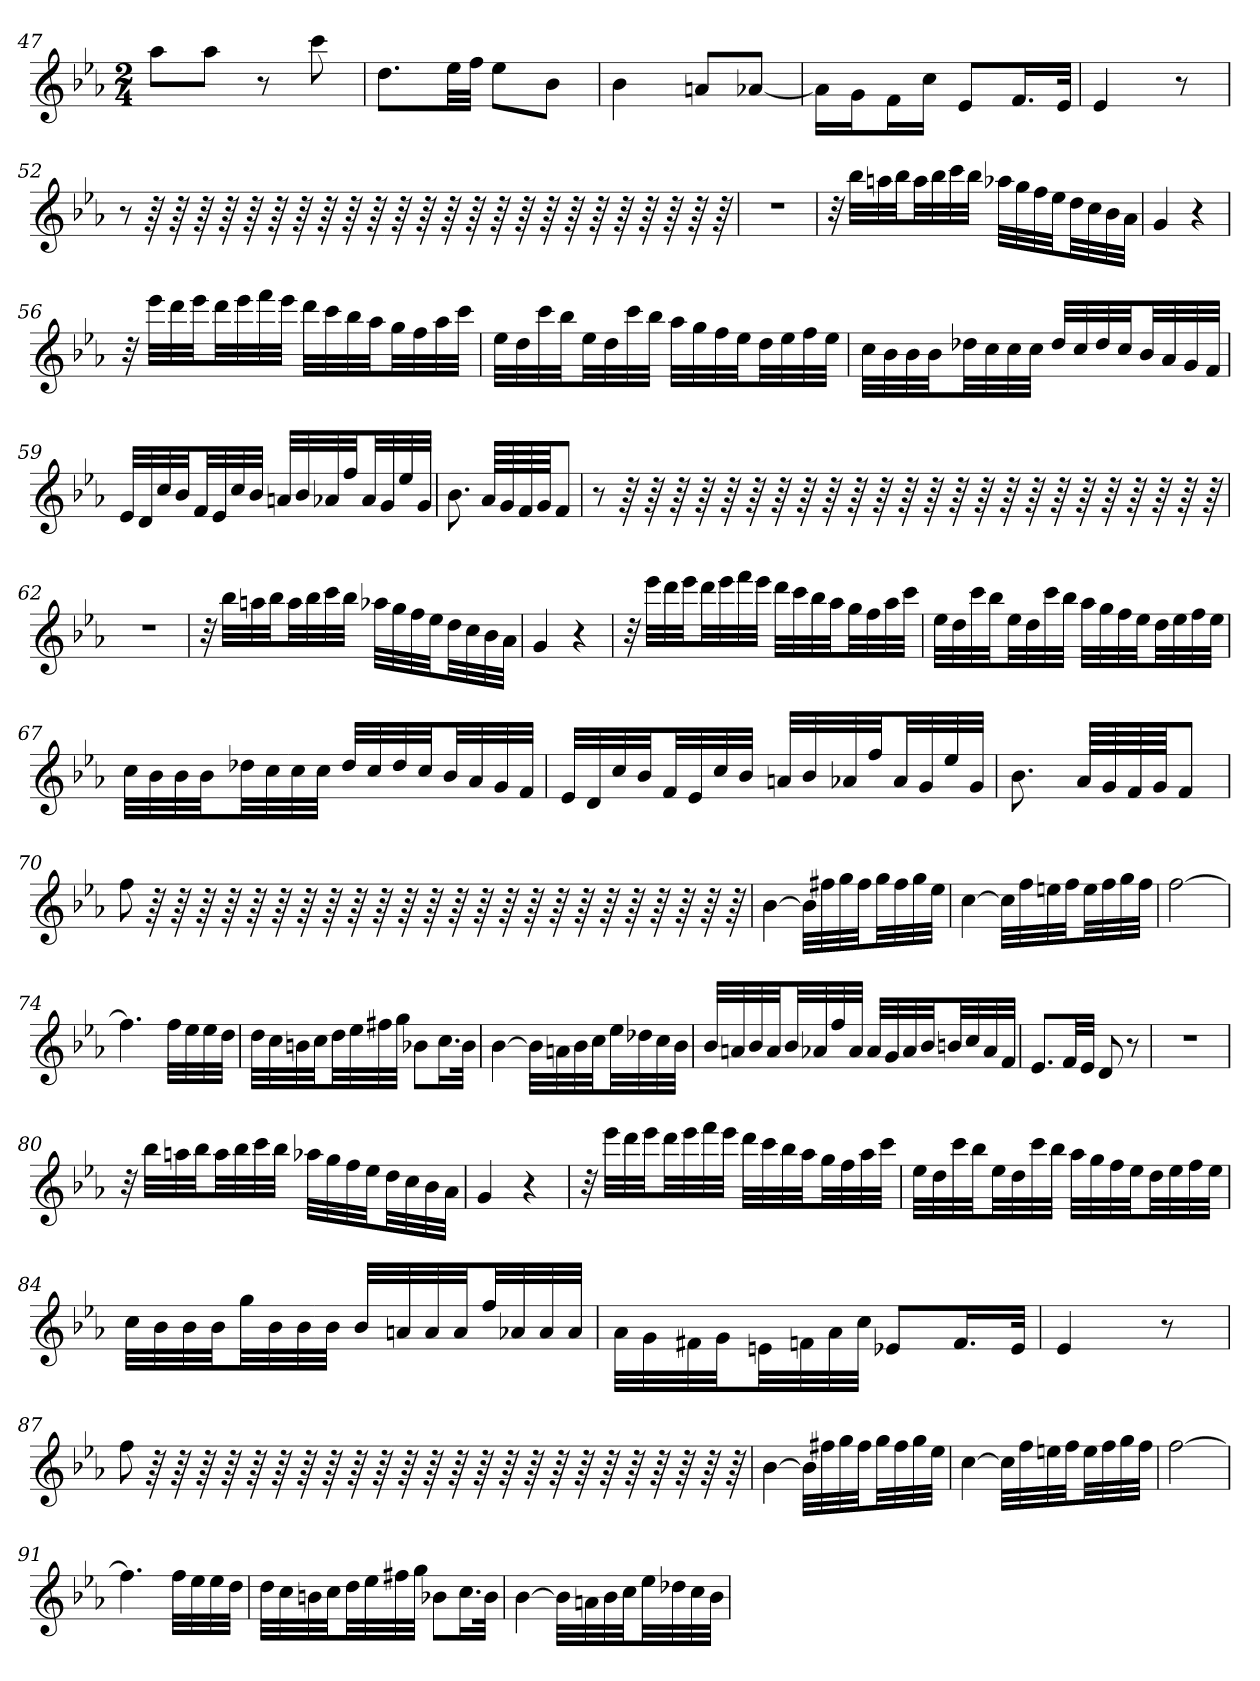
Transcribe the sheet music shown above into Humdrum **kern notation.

**kern
*part1
*staff1
*clefG2
*k[b-e-a-]
*E-:
*M2/4
=47
8aa-\L
8aa-\J
8r
8ccc
=48
8.dd\L
32ee-\LL
32ff\JJJ
8ee-\L
8b-\J
=49
4b-
8an/L
[8a-X/J
=50
16a-\LL]
16g\J
16f\L
16cc\JJ
8e-/L
16.f/L
32e-/JJk
=51
4e-
8r
=52
8r
64r
64r
64r
64r
64r
64r
64r
64r
64r
64r
64r
64r
64r
64r
64r
64r
64r
64r
64r
64r
64r
64r
64r
64r
=53
2r
=54
32r
32bb-\LLL
32aan\
32bb-\JJ
32aa\LL
32bb-\
32ccc\
32bb-\JJJ
32aa-X\LLL
32gg\
32ff\
32ee-\JJ
32dd\LL
32cc\
32b-\
32a-\JJJ
=55
4g
4r
=56
32r
32eee-\LLL
32ddd\
32eee-\JJ
32ddd\LL
32eee-\
32fff\
32eee-\JJJ
32ddd\LLL
32ccc\
32bb-\
32aa-\JJ
32gg\LL
32ff\
32aa-\
32ccc\JJJ
=57
32ee-\LLL
32dd\
32ccc\
32bb-\JJ
32ee-\LL
32dd\
32ccc\
32bb-\JJJ
32aa-\LLL
32gg\
32ff\
32ee-\JJ
32dd\LL
32ee-\
32ff\
32ee-\JJJ
=58
32cc\LLL
32b-\
32b-\
32b-\JJ
32dd-X\LL
32cc\
32cc\
32cc\JJJ
32dd-/LLL
32cc/
32dd-/
32cc/JJ
32b-/LL
32a-/
32g/
32f/JJJ
=59
32e-/LLL
32d/
32cc/
32b-/JJ
32f/LL
32e-/
32cc/
32b-/JJJ
32an/LLL
32b-/
32a-X/
32ff/JJ
32a-/LL
32g/
32ee-/
32g/JJJ
=60
8.b-
64a-/LLLL
64g/
64f/
64g/JJJ
8f/J
=61
8r
64r
64r
64r
64r
64r
64r
64r
64r
64r
64r
64r
64r
64r
64r
64r
64r
64r
64r
64r
64r
64r
64r
64r
64r
=62
2r
=63
32r
32bb-\LLL
32aan\
32bb-\JJ
32aa\LL
32bb-\
32ccc\
32bb-\JJJ
32aa-X\LLL
32gg\
32ff\
32ee-\JJ
32dd\LL
32cc\
32b-\
32a-\JJJ
=64
4g
4r
=65
32r
32eee-\LLL
32ddd\
32eee-\JJ
32ddd\LL
32eee-\
32fff\
32eee-\JJJ
32ddd\LLL
32ccc\
32bb-\
32aa-\JJ
32gg\LL
32ff\
32aa-\
32ccc\JJJ
=66
32ee-\LLL
32dd\
32ccc\
32bb-\JJ
32ee-\LL
32dd\
32ccc\
32bb-\JJJ
32aa-\LLL
32gg\
32ff\
32ee-\JJ
32dd\LL
32ee-\
32ff\
32ee-\JJJ
=67
32cc\LLL
32b-\
32b-\
32b-\JJ
32dd-X\LL
32cc\
32cc\
32cc\JJJ
32dd-/LLL
32cc/
32dd-/
32cc/JJ
32b-/LL
32a-/
32g/
32f/JJJ
=68
32e-/LLL
32d/
32cc/
32b-/JJ
32f/LL
32e-/
32cc/
32b-/JJJ
32an/LLL
32b-/
32a-X/
32ff/JJ
32a-/LL
32g/
32ee-/
32g/JJJ
=69
8.b-
64a-/LLLL
64g/
64f/
64g/JJJ
8f/J
=70
8ff
64r
64r
64r
64r
64r
64r
64r
64r
64r
64r
64r
64r
64r
64r
64r
64r
64r
64r
64r
64r
64r
64r
64r
64r
=71
[4b-
32b-\LLL]
32ff#X\
32gg\
32ff#\JJ
32gg\LL
32ff#\
32gg\
32ee-\JJJ
=72
[4cc
32cc\LLL]
32ff\
32een\
32ff\JJ
32ee\LL
32ff\
32gg\
32ff\JJJ
=73
[2ff
=74
4.ff]
32ff\LLL
32ee-\
32ee-\
32dd\JJJ
=75
32dd\LLL
32cc\
32bn\
32cc\JJ
32dd\LL
32ee-\
32ff#X\
32gg\JJJ
8b-X\L
16.cc\L
32b-\JJk
=76
[4b-
32b-\LLL]
32an\
32b-\
32cc\JJ
32ee-\LL
32dd-X\
32cc\
32b-\JJJ
=77
32b-/LLL
32an/
32b-/
32a/JJ
32b-/LL
32a-X/
32ff/
32a-/JJJ
32a-/LLL
32g/
32a-/
32b-/JJ
32bn/LL
32cc/
32a-/
32f/JJJ
=78
8.e-/L
32f/LL
32e-/JJJ
8d
8r
=79
2r
=80
32r
32bb-\LLL
32aan\
32bb-\JJ
32aa\LL
32bb-\
32ccc\
32bb-\JJJ
32aa-X\LLL
32gg\
32ff\
32ee-\JJ
32dd\LL
32cc\
32b-\
32a-\JJJ
=81
4g
4r
=82
32r
32eee-\LLL
32ddd\
32eee-\JJ
32ddd\LL
32eee-\
32fff\
32eee-\JJJ
32ddd\LLL
32ccc\
32bb-\
32aa-\JJ
32gg\LL
32ff\
32aa-\
32ccc\JJJ
=83
32ee-\LLL
32dd\
32ccc\
32bb-\JJ
32ee-\LL
32dd\
32ccc\
32bb-\JJJ
32aa-\LLL
32gg\
32ff\
32ee-\JJ
32dd\LL
32ee-\
32ff\
32ee-\JJJ
=84
32cc\LLL
32b-\
32b-\
32b-\JJ
32gg\LL
32b-\
32b-\
32b-\JJJ
32b-/LLL
32an/
32a/
32a/JJ
32ff/LL
32a-X/
32a-/
32a-/JJJ
=85
32a-\LLL
32g\
32f#X\
32g\JJ
32en\LL
32fn\
32a-\
32cc\JJJ
8e-X/L
16.f/L
32e-/JJk
=86
4e-
8r
=87
8ff
64r
64r
64r
64r
64r
64r
64r
64r
64r
64r
64r
64r
64r
64r
64r
64r
64r
64r
64r
64r
64r
64r
64r
64r
=88
[4b-
32b-\LLL]
32ff#X\
32gg\
32ff#\JJ
32gg\LL
32ff#\
32gg\
32ee-\JJJ
=89
[4cc
32cc\LLL]
32ff\
32een\
32ff\JJ
32ee\LL
32ff\
32gg\
32ff\JJJ
=90
[2ff
=91
4.ff]
32ff\LLL
32ee-\
32ee-\
32dd\JJJ
=92
32dd\LLL
32cc\
32bn\
32cc\JJ
32dd\LL
32ee-\
32ff#X\
32gg\JJJ
8b-X\L
16.cc\L
32b-\JJk
=93
[4b-
32b-\LLL]
32an\
32b-\
32cc\JJ
32ee-\LL
32dd-X\
32cc\
32b-\JJJ
=
*-
